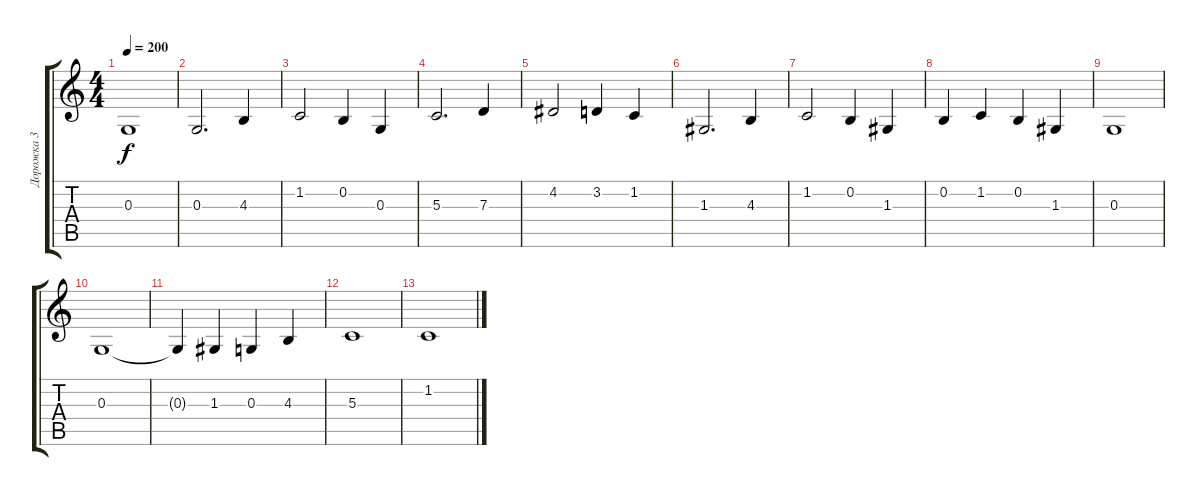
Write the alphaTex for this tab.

\track ("Дорожка 3" "Дорожка 3") {instrument shakuhachi}
\staff {score tabs}
\tuning (E4 B3 G3 D3 A2 E2) {hide}
\ts (4 4)
\tempo 200
\clef g2
\ks c
0.3.1{dy f} |
0.3.2{d} 4.3.4 |
1.2.2 0.2.4 0.3.4 |
5.3.2{d} 7.3.4 |
4.2.2 3.2.4 1.2.4 |
1.3.2{d} 4.3.4 |
1.2.2 0.2.4 1.3.4 |
0.2.4 1.2.4 0.2.4 1.3.4 |
0.3.1 |
0.3.1 |
0.3{t}.4 1.3.4 0.3.4 4.3.4 |
5.3.1 |
1.2.1
